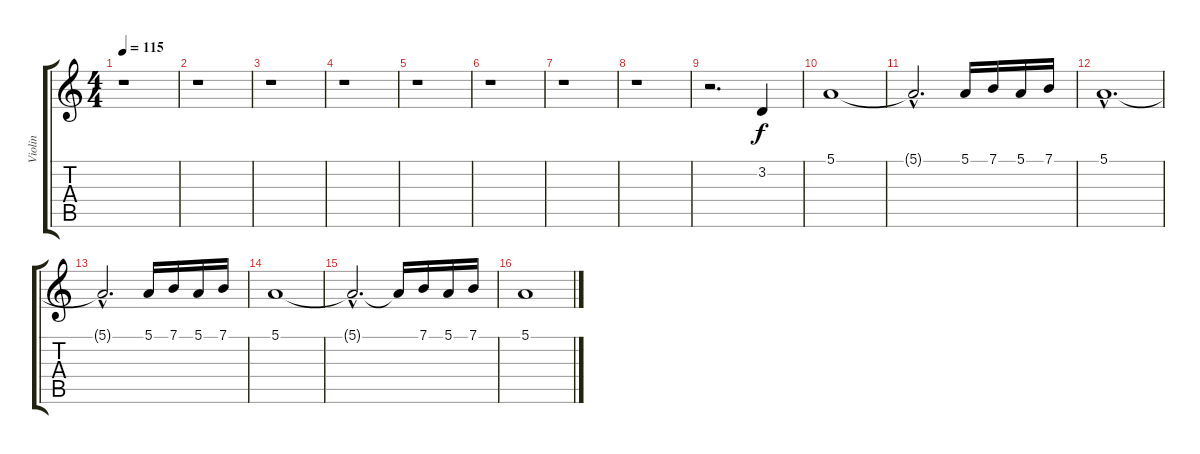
\track ("Violin" "Violin") {instrument violin}
\staff {score tabs}
\tuning (E4 B3 G3 D3 A2 E2) {hide}
\ts (4 4)
\tempo 115
\clef g2
\ks c
r.1{dy f instrument violin} |
r.1 |
r.1 |
r.1 |
r.1 |
r.1 |
r.1 |
r.1 |
r.2{d} 3.2.4 |
5.1.1 |
5.1{hac t}.2{d} 5.1.16 7.1.16 5.1.16 7.1.16 |
5.1{hac}.1{d} |
5.1{hac t}.2{d} 5.1.16 7.1.16 5.1.16 7.1.16 |
5.1.1 |
5.1{hac t}.2{d} 5.1{t}.16 7.1.16 5.1.16 7.1.16 |
5.1.1
